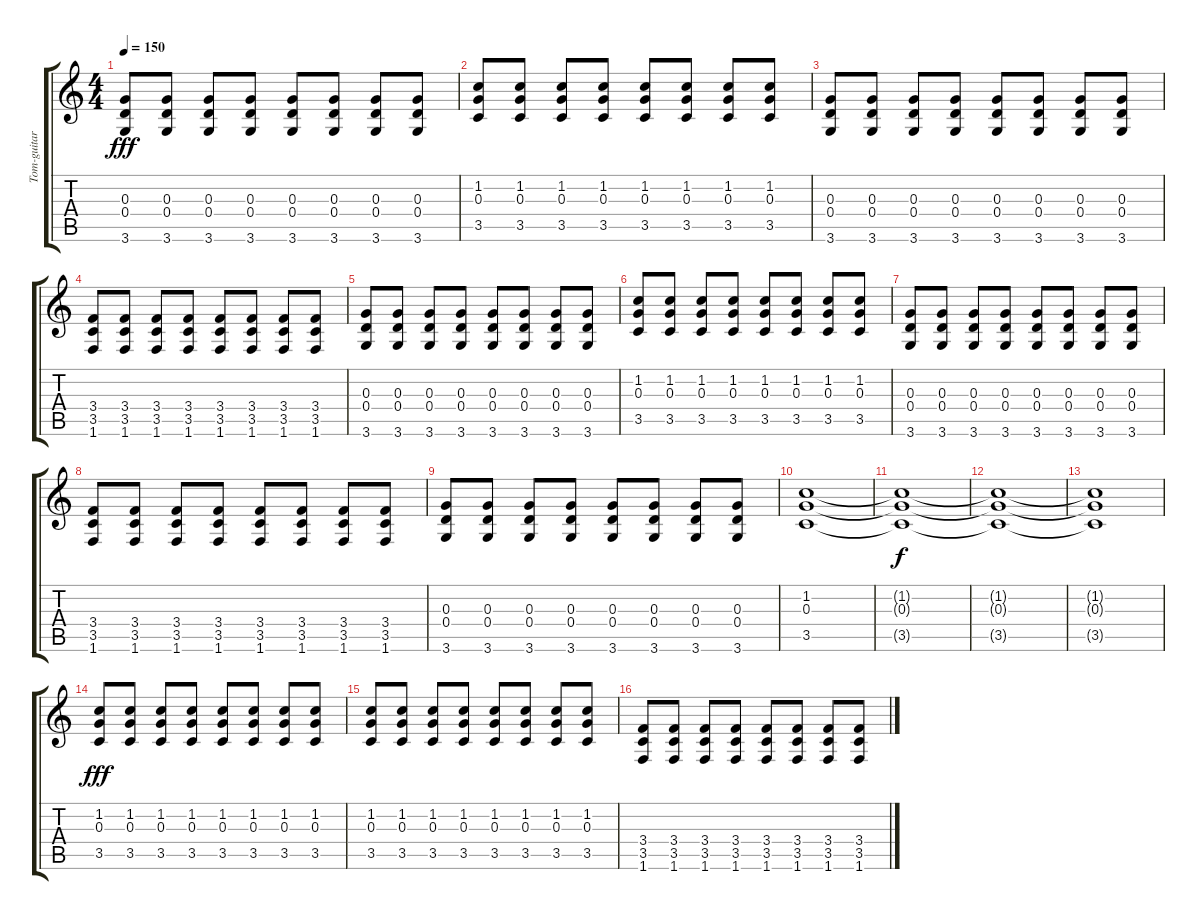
\track ("Tom-guitar" "Tom-guitar") {instrument overdrivenguitar}
\staff {score tabs}
\tuning (E4 B3 G3 D3 A2 E2) {hide}
\ts (4 4)
\tempo 150
\clef g2
\ks c
(0.3 0.4 3.6).8{dy fff} (0.3 0.4 3.6).8 (0.3 0.4 3.6).8 (0.3 0.4 3.6).8 (0.3 0.4 3.6).8 (0.3 0.4 3.6).8 (0.3 0.4 3.6).8 (0.3 0.4 3.6).8 |
(1.2 0.3 3.5).8{instrument electricguitarmuted} (1.2 0.3 3.5).8 (1.2 0.3 3.5).8 (1.2 0.3 3.5).8 (1.2 0.3 3.5).8 (1.2 0.3 3.5).8 (1.2 0.3 3.5).8 (1.2 0.3 3.5).8 |
(0.3 0.4 3.6).8 (0.3 0.4 3.6).8 (0.3 0.4 3.6).8 (0.3 0.4 3.6).8 (0.3 0.4 3.6).8 (0.3 0.4 3.6).8 (0.3 0.4 3.6).8 (0.3 0.4 3.6).8 |
(3.4 3.5 1.6).8 (3.4 3.5 1.6).8 (3.4 3.5 1.6).8 (3.4 3.5 1.6).8 (3.4 3.5 1.6).8 (3.4 3.5 1.6).8 (3.4 3.5 1.6).8 (3.4 3.5 1.6).8 |
(0.3 0.4 3.6).8 (0.3 0.4 3.6).8 (0.3 0.4 3.6).8 (0.3 0.4 3.6).8 (0.3 0.4 3.6).8 (0.3 0.4 3.6).8 (0.3 0.4 3.6).8 (0.3 0.4 3.6).8 |
(1.2 0.3 3.5).8{instrument electricguitarmuted} (1.2 0.3 3.5).8 (1.2 0.3 3.5).8 (1.2 0.3 3.5).8 (1.2 0.3 3.5).8 (1.2 0.3 3.5).8 (1.2 0.3 3.5).8 (1.2 0.3 3.5).8 |
(0.3 0.4 3.6).8 (0.3 0.4 3.6).8 (0.3 0.4 3.6).8 (0.3 0.4 3.6).8 (0.3 0.4 3.6).8 (0.3 0.4 3.6).8 (0.3 0.4 3.6).8 (0.3 0.4 3.6).8 |
(3.4 3.5 1.6).8 (3.4 3.5 1.6).8 (3.4 3.5 1.6).8 (3.4 3.5 1.6).8 (3.4 3.5 1.6).8 (3.4 3.5 1.6).8 (3.4 3.5 1.6).8 (3.4 3.5 1.6).8 |
(0.3 0.4 3.6).8 (0.3 0.4 3.6).8 (0.3 0.4 3.6).8 (0.3 0.4 3.6).8 (0.3 0.4 3.6).8 (0.3 0.4 3.6).8 (0.3 0.4 3.6).8 (0.3 0.4 3.6).8 |
(1.2 0.3 3.5).1{instrument distortionguitar} |
(1.2{t} 0.3{t} 3.5{t}).1{dy f} |
(1.2{t} 0.3{t} 3.5{t}).1 |
(1.2{t} 0.3{t} 3.5{t}).1 |
(1.2 0.3 3.5).8{dy fff} (1.2 0.3 3.5).8 (1.2 0.3 3.5).8 (1.2 0.3 3.5).8 (1.2 0.3 3.5).8 (1.2 0.3 3.5).8 (1.2 0.3 3.5).8 (1.2 0.3 3.5).8 |
(1.2 0.3 3.5).8 (1.2 0.3 3.5).8 (1.2 0.3 3.5).8 (1.2 0.3 3.5).8 (1.2 0.3 3.5).8 (1.2 0.3 3.5).8 (1.2 0.3 3.5).8 (1.2 0.3 3.5).8 |
(3.4 3.5 1.6).8 (3.4 3.5 1.6).8 (3.4 3.5 1.6).8 (3.4 3.5 1.6).8 (3.4 3.5 1.6).8 (3.4 3.5 1.6).8 (3.4 3.5 1.6).8 (3.4 3.5 1.6).8
